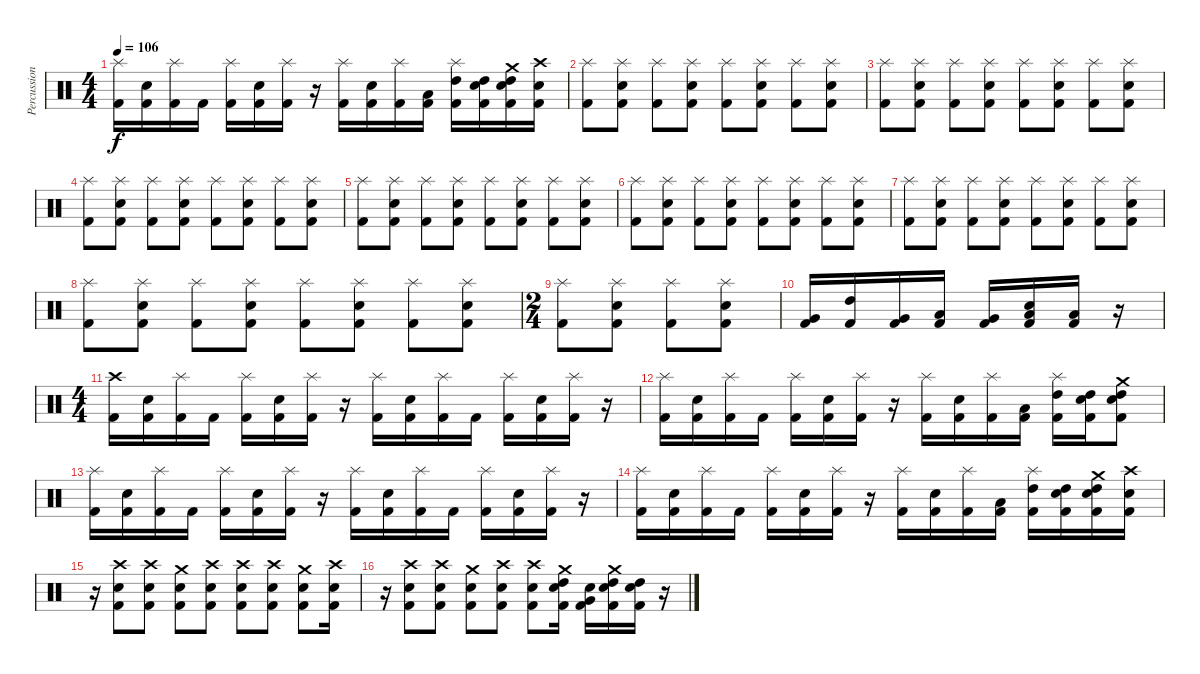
\track ("Percussion" "Percussion") {instrument percussion}
\staff {score}
\articulation defaults
\ts (4 4)
\tempo 106
\clef neutral
\ks c
("Splash (hit)" "Kick (hit) 2").16{dy f} ("Electric Snare (hit)" "Kick (hit) 2").16 ("Splash (hit)" "Kick (hit) 2").16 "Kick (hit) 2".16 ("Splash (hit)" "Kick (hit) 2").16 ("Electric Snare (hit)" "Kick (hit) 2").16 ("Splash (hit)" "Kick (hit) 2").16 r.16 ("Splash (hit)" "Kick (hit) 2").16 ("Electric Snare (hit)" "Kick (hit) 2").16 ("Splash (hit)" "Kick (hit) 2").16 ("Low Tom (hit)" "Kick (hit) 2").16 ("Splash (hit)" "High Tom (hit)" "Kick (hit) 2").16 ("Electric Snare (hit)" "High Tom (hit)" "Kick (hit) 2").16 ("Crash medium (hit)" "Electric Snare (hit)" "High Tom (hit)" "Kick (hit) 2").16 ("Crash high (hit)" "Snare (hit) 2" "Kick (hit) 2").16 |
("Splash (hit)" "Kick (hit) 2").8 ("Splash (hit)" "Electric Snare (hit)" "Kick (hit) 2").8 ("Splash (hit)" "Kick (hit) 2").8 ("Splash (hit)" "Electric Snare (hit)" "Kick (hit) 2").8 ("Splash (hit)" "Kick (hit) 2").8 ("Splash (hit)" "Electric Snare (hit)" "Kick (hit) 2").8 ("Splash (hit)" "Kick (hit) 2").8 ("Splash (hit)" "Electric Snare (hit)" "Kick (hit) 2").8 |
("Splash (hit)" "Kick (hit) 2").8 ("Splash (hit)" "Electric Snare (hit)" "Kick (hit) 2").8 ("Splash (hit)" "Kick (hit) 2").8 ("Splash (hit)" "Electric Snare (hit)" "Kick (hit) 2").8 ("Splash (hit)" "Kick (hit) 2").8 ("Splash (hit)" "Electric Snare (hit)" "Kick (hit) 2").8 ("Splash (hit)" "Kick (hit) 2").8 ("Splash (hit)" "Electric Snare (hit)" "Kick (hit) 2").8 |
("Splash (hit)" "Kick (hit) 2").8 ("Splash (hit)" "Electric Snare (hit)" "Kick (hit) 2").8 ("Splash (hit)" "Kick (hit) 2").8 ("Splash (hit)" "Electric Snare (hit)" "Kick (hit) 2").8 ("Splash (hit)" "Kick (hit) 2").8 ("Splash (hit)" "Electric Snare (hit)" "Kick (hit) 2").8 ("Splash (hit)" "Kick (hit) 2").8 ("Splash (hit)" "Electric Snare (hit)" "Kick (hit) 2").8 |
("Splash (hit)" "Kick (hit) 2").8 ("Splash (hit)" "Electric Snare (hit)" "Kick (hit) 2").8 ("Splash (hit)" "Kick (hit) 2").8 ("Splash (hit)" "Electric Snare (hit)" "Kick (hit) 2").8 ("Splash (hit)" "Kick (hit) 2").8 ("Splash (hit)" "Electric Snare (hit)" "Kick (hit) 2").8 ("Splash (hit)" "Kick (hit) 2").8 ("Splash (hit)" "Electric Snare (hit)" "Kick (hit) 2").8 |
("Splash (hit)" "Kick (hit) 2").8 ("Splash (hit)" "Electric Snare (hit)" "Kick (hit) 2").8 ("Splash (hit)" "Kick (hit) 2").8 ("Splash (hit)" "Electric Snare (hit)" "Kick (hit) 2").8 ("Splash (hit)" "Kick (hit) 2").8 ("Splash (hit)" "Electric Snare (hit)" "Kick (hit) 2").8 ("Splash (hit)" "Kick (hit) 2").8 ("Splash (hit)" "Electric Snare (hit)" "Kick (hit) 2").8 |
("Splash (hit)" "Kick (hit) 2").8 ("Splash (hit)" "Electric Snare (hit)" "Kick (hit) 2").8 ("Splash (hit)" "Kick (hit) 2").8 ("Splash (hit)" "Electric Snare (hit)" "Kick (hit) 2").8 ("Splash (hit)" "Kick (hit) 2").8 ("Splash (hit)" "Electric Snare (hit)" "Kick (hit) 2").8 ("Splash (hit)" "Kick (hit) 2").8 ("Splash (hit)" "Electric Snare (hit)" "Kick (hit) 2").8 |
("Splash (hit)" "Kick (hit) 2").8 ("Splash (hit)" "Electric Snare (hit)" "Kick (hit) 2").8 ("Splash (hit)" "Kick (hit) 2").8 ("Splash (hit)" "Electric Snare (hit)" "Kick (hit) 2").8 ("Splash (hit)" "Kick (hit) 2").8 ("Splash (hit)" "Electric Snare (hit)" "Kick (hit) 2").8 ("Splash (hit)" "Kick (hit) 2").8 ("Splash (hit)" "Electric Snare (hit)" "Kick (hit) 2").8 |
\ts (2 4)
("Splash (hit)" "Kick (hit) 2").8 ("Splash (hit)" "Electric Snare (hit)" "Kick (hit) 2").8 ("Splash (hit)" "Kick (hit) 2").8 ("Splash (hit)" "Electric Snare (hit)" "Kick (hit) 2").8 |
("Very Low Tom (hit)" "Kick (hit) 2").16 ("High Tom (hit)" "Kick (hit) 2").16 ("Very Low Tom (hit)" "Kick (hit) 2").16 ("Low Tom (hit)" "Kick (hit) 2").16 ("Very Low Tom (hit)" "Kick (hit) 2").16 ("Electric Snare (hit)" "Low Tom (hit)" "Kick (hit) 2").16 ("Low Tom (hit)" "Kick (hit) 2").16 r.16 |
\ts (4 4)
("Crash high (hit)" "Kick (hit) 2").16 ("Electric Snare (hit)" "Kick (hit) 2").16 ("Splash (hit)" "Kick (hit) 2").16 "Kick (hit) 2".16 ("Splash (hit)" "Kick (hit) 2").16 ("Electric Snare (hit)" "Kick (hit) 2").16 ("Splash (hit)" "Kick (hit) 2").16 r.16 ("Splash (hit)" "Kick (hit) 2").16 ("Electric Snare (hit)" "Kick (hit) 2").16 ("Splash (hit)" "Kick (hit) 2").16 "Kick (hit) 2".16 ("Splash (hit)" "Kick (hit) 2").16 ("Electric Snare (hit)" "Kick (hit) 2").16 ("Splash (hit)" "Kick (hit) 2").16 r.16 |
("Splash (hit)" "Kick (hit) 2").16 ("Electric Snare (hit)" "Kick (hit) 2").16 ("Splash (hit)" "Kick (hit) 2").16 "Kick (hit) 2".16 ("Splash (hit)" "Kick (hit) 2").16 ("Electric Snare (hit)" "Kick (hit) 2").16 ("Splash (hit)" "Kick (hit) 2").16 r.16 ("Splash (hit)" "Kick (hit) 2").16 ("Electric Snare (hit)" "Kick (hit) 2").16 ("Splash (hit)" "Kick (hit) 2").16 ("Low Tom (hit)" "Kick (hit) 2").16 ("Splash (hit)" "High Tom (hit)" "Kick (hit) 2").16 ("Electric Snare (hit)" "High Tom (hit)" "Kick (hit) 2").16 ("Crash medium (hit)" "Electric Snare (hit)" "High Tom (hit)" "Kick (hit) 2").8 |
("Splash (hit)" "Kick (hit) 2").16 ("Electric Snare (hit)" "Kick (hit) 2").16 ("Splash (hit)" "Kick (hit) 2").16 "Kick (hit) 2".16 ("Splash (hit)" "Kick (hit) 2").16 ("Electric Snare (hit)" "Kick (hit) 2").16 ("Splash (hit)" "Kick (hit) 2").16 r.16 ("Splash (hit)" "Kick (hit) 2").16 ("Electric Snare (hit)" "Kick (hit) 2").16 ("Splash (hit)" "Kick (hit) 2").16 "Kick (hit) 2".16 ("Splash (hit)" "Kick (hit) 2").16 ("Electric Snare (hit)" "Kick (hit) 2").16 ("Splash (hit)" "Kick (hit) 2").16 r.16 |
("Splash (hit)" "Kick (hit) 2").16 ("Electric Snare (hit)" "Kick (hit) 2").16 ("Splash (hit)" "Kick (hit) 2").16 "Kick (hit) 2".16 ("Splash (hit)" "Kick (hit) 2").16 ("Electric Snare (hit)" "Kick (hit) 2").16 ("Splash (hit)" "Kick (hit) 2").16 r.16 ("Splash (hit)" "Kick (hit) 2").16 ("Electric Snare (hit)" "Kick (hit) 2").16 ("Splash (hit)" "Kick (hit) 2").16 ("Low Tom (hit)" "Kick (hit) 2").16 ("Splash (hit)" "High Tom (hit)" "Kick (hit) 2").16 ("Electric Snare (hit)" "High Tom (hit)" "Kick (hit) 2").16 ("Crash medium (hit)" "Electric Snare (hit)" "High Tom (hit)" "Kick (hit) 2").16 ("Crash high (hit)" "Snare (hit) 2" "Kick (hit) 2").16 |
r.16 ("Crash high (hit)" "Electric Snare (hit)" "Kick (hit) 2").8 ("Crash high (hit)" "Electric Snare (hit)" "Kick (hit) 2").8 ("Crash medium (hit)" "Electric Snare (hit)" "Kick (hit) 2").8 ("Crash high (hit)" "Electric Snare (hit)" "Kick (hit) 2").8 ("Crash high (hit)" "Electric Snare (hit)" "Kick (hit) 2").8 ("Crash high (hit)" "Electric Snare (hit)" "Kick (hit) 2").8 ("Crash medium (hit)" "Electric Snare (hit)" "Kick (hit) 2").8 ("Crash high (hit)" "Electric Snare (hit)" "Kick (hit) 2").16 |
r.16 ("Crash high (hit)" "Electric Snare (hit)" "Kick (hit) 2").8 ("Crash high (hit)" "Electric Snare (hit)" "Kick (hit) 2").8 ("Crash medium (hit)" "Electric Snare (hit)" "Kick (hit) 2").8 ("Crash high (hit)" "Electric Snare (hit)" "Kick (hit) 2").8 ("Crash high (hit)" "Electric Snare (hit)" "Kick (hit) 2").8 ("Crash medium (hit)" "High Tom (hit)" "Electric Snare (hit)" "Kick (hit) 2").16 ("Very Low Tom (hit)" "Electric Snare (hit)" "Kick (hit) 2").16 ("Crash medium (hit)" "High Tom (hit)" "Electric Snare (hit)" "Kick (hit) 2").16 ("High Tom (hit)" "Electric Snare (hit)" "Kick (hit) 2").16 r.16
